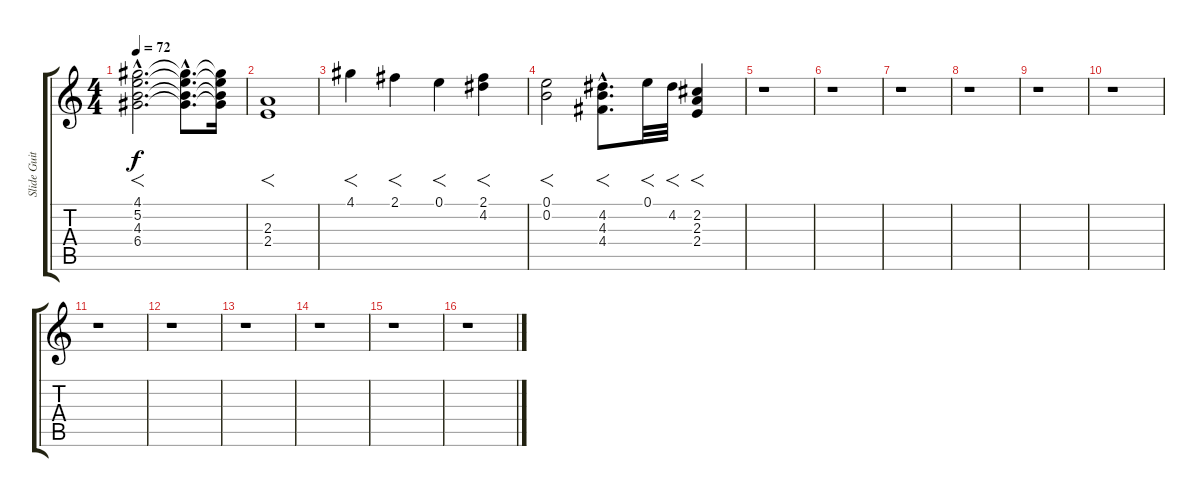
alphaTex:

\track ("Slide Guitar" "Slide Guit") {instrument electricguitarclean}
\staff {score tabs}
\tuning (E4 B3 G3 D3 A2 E2) {hide}
\ts (4 4)
\tempo 72
\clef g2
\ks c
(4.1{hac} 5.2{hac} 4.3{hac} 6.4{hac}).2{f d dy f instrument fiddle} (4.1{hac t} 5.2{hac t} 4.3{hac t} 6.4{hac t}).8{d} (4.1{t} 5.2{t} 4.3{t} 6.4{t}).16 |
(2.3 2.4).1{f instrument fiddle} |
4.1.4{f instrument fiddle} 2.1.4{f instrument fiddle} 0.1.4{f instrument fiddle} (2.1 4.2).4{f instrument fiddle} |
(0.1 0.2).2{f instrument fiddle} (4.2{hac} 4.3{hac} 4.4{hac}).8{f d instrument fiddle} 0.1.32{f instrument fiddle} 4.2.32{f instrument fiddle} (2.2 2.3 2.4).4{f instrument fiddle} |
r.1 |
r.1 |
r.1 |
r.1 |
r.1 |
r.1 |
r.1 |
r.1 |
r.1 |
r.1 |
r.1 |
r.1
